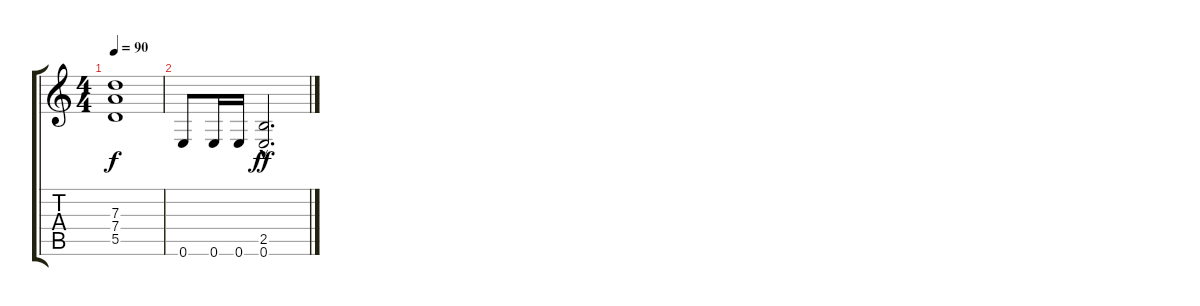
\track "" {instrument distortionguitar}
\staff {score tabs}
\tuning (E4 B3 G3 D3 A2 E2) {hide}
\ts (4 4)
\tempo 90
\clef g2
\ks c
(7.3{t} 7.4{t} 5.5{t}).1{dy f} |
0.6.8 0.6.16 0.6.16 (2.5{hac} 0.6{hac}).2{d dy ff}
